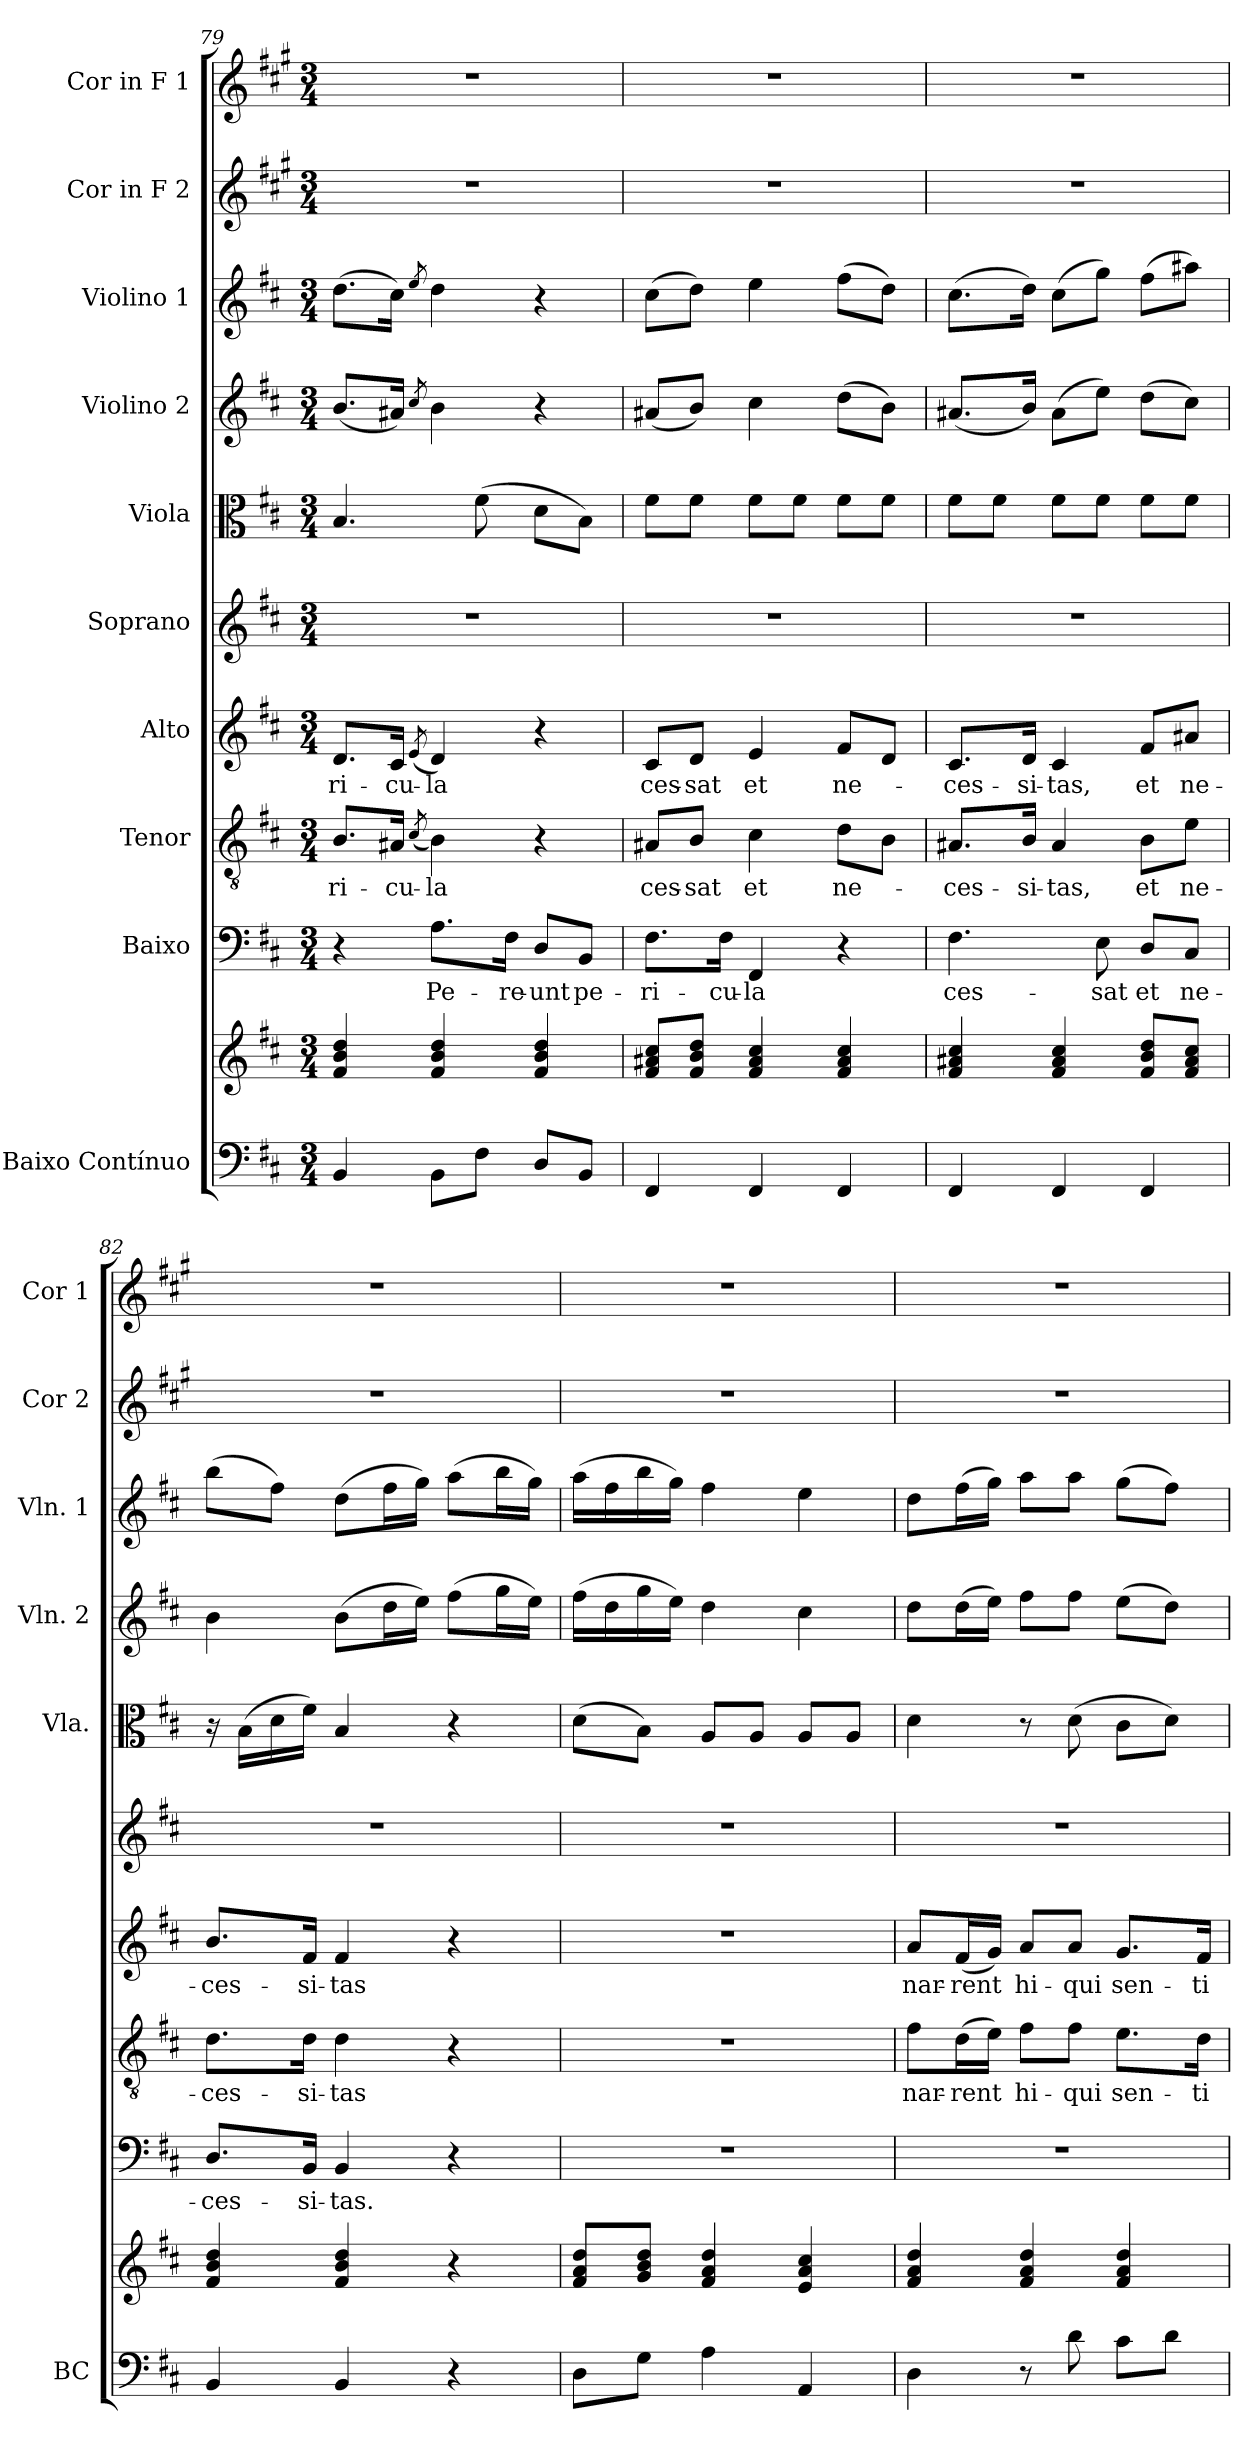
**kern	**kern	**kern	**text	**kern	**text	**kern	**text	**kern	**kern	**kern	**kern	**kern	**kern
*part10	*part10	*part9	*part9	*part8	*part8	*part7	*part7	*part6	*part5	*part4	*part3	*part2	*part1
*staff11	*staff10	*staff9	*staff9	*staff8	*staff8	*staff7	*staff7	*staff6	*staff5	*staff4	*staff3	*staff2	*staff1
*I"Baixo Contínuo	*	*I"Baixo	*	*I"Tenor	*	*I"Alto	*	*I"Soprano	*I"Viola	*I"Violino 2	*I"Violino 1	*I"Cor in F 2	*I"Cor in F 1
*I'BC	*	*	*	*	*	*	*	*	*I'Vla.	*I'Vln. 2	*I'Vln. 1	*I'Cor 2	*I'Cor 1
*clefF4	*clefG2	*clefF4	*	*clefGv2	*	*clefG2	*	*clefG2	*clefC3	*clefG2	*clefG2	*clefG2	*clefG2
*	*	*	*	*	*	*	*	*	*	*	*	*ITrd4c7	*ITrd4c7
*k[f#c#]	*k[f#c#]	*k[f#c#]	*	*k[f#c#]	*	*k[f#c#]	*	*k[f#c#]	*k[f#c#]	*k[f#c#]	*k[f#c#]	*k[f#c#]	*k[f#c#]
*D:	*D:	*D:	*	*D:	*	*D:	*	*D:	*D:	*D:	*D:	*D:	*D:
*M3/4	*M3/4	*M3/4	*	*M3/4	*	*M3/4	*	*M3/4	*M3/4	*M3/4	*M3/4	*M3/4	*M3/4
=79	=79	=79	=79	=79	=79	=79	=79	=79	=79	=79	=79	=79	=79
4BB/	4f#/ 4b/ 4dd/	4r	.	8.B/L	-ri-	8.d/L	-ri-	2.r	4.B/	(8.b/L	(8.dd\L	2.r	2.r
.	.	.	.	16A#X/Jk	-cu-	16c#/Jk	-cu-	.	.	16a#X/Jk)	16cc#\Jk)	.	.
.	.	.	.	(8qc#/	.	(8qe/	.	.	.	8qcc#/	8qee/	.	.
8BB\L	4f#/ 4b/ 4dd/	8.A\L	Pe-	4B\)	-la	4d/)	-la	.	.	4b\	4dd\	.	.
8F#\J	.	.	.	.	.	.	.	.	(8f#\	.	.	.	.
.	.	16F#\Jk	-re-	.	.	.	.	.	.	.	.	.	.
8D/L	4f#/ 4b/ 4dd/	8D/L	-unt	4r	.	4r	.	.	8d\L	4r	4r	.	.
8BB/J	.	8BB/J	pe-	.	.	.	.	.	8B\J)	.	.	.	.
=80	=80	=80	=80	=80	=80	=80	=80	=80	=80	=80	=80	=80	=80
4FF#/	8f#/ 8a#X/ 8cc#/L	8.F#\L	-ri-	8A#X/L	ces-	8c#/L	ces-	2.r	8f#\L	(8a#X/L	(8cc#\L	2.r	2.r
.	8f#/ 8b/ 8dd/J	.	.	8B/J	-sat	8d/J	-sat	.	8f#\J	8b/J)	8dd\J)	.	.
.	.	16F#\Jk	-cu-	.	.	.	.	.	.	.	.	.	.
4FF#/	4f#/ 4a#/ 4cc#/	4FF#/	-la	4c#\	et	4e/	et	.	8f#\L	4cc#\	4ee\	.	.
.	.	.	.	.	.	.	.	.	8f#\J	.	.	.	.
4FF#/	4f#/ 4a#/ 4cc#/	4r	.	8d\L	ne-	8f#/L	ne-	.	8f#\L	(8dd\L	(8ff#\L	.	.
.	.	.	.	8B\J	.	8d/J	.	.	8f#\J	8b\J)	8dd\J)	.	.
=81	=81	=81	=81	=81	=81	=81	=81	=81	=81	=81	=81	=81	=81
4FF#/	4f#/ 4a#X/ 4cc#/	4.F#\	ces-	8.A#X/L	-ces-	8.c#/L	-ces-	2.r	8f#\L	(8.a#X/L	(8.cc#\L	2.r	2.r
.	.	.	.	.	.	.	.	.	8f#\J	.	.	.	.
.	.	.	.	16B/Jk	-si-	16d/Jk	-si-	.	.	16b/Jk)	16dd\Jk)	.	.
4FF#/	4f#/ 4a#/ 4cc#/	.	.	4A#/	-tas,	4c#/	-tas,	.	8f#\L	(8a#\L	(8cc#\L	.	.
.	.	8E\	-sat	.	.	.	.	.	8f#\J	8ee\J)	8gg\J)	.	.
4FF#/	8f#/ 8b/ 8dd/L	8D/L	et	8B\L	et	8f#/L	et	.	8f#\L	(8dd\L	(8ff#\L	.	.
.	8f#/ 8a#/ 8cc#/J	8C#/J	ne-	8e\J	ne-	8a#X/J	ne-	.	8f#\J	8cc#\J)	8aa#X\J)	.	.
=82	=82	=82	=82	=82	=82	=82	=82	=82	=82	=82	=82	=82	=82
4BB/	4f#/ 4b/ 4dd/	8.D/L	-ces-	8.d\L	-ces-	8.b/L	-ces-	2.r	16r	4b\	(8bb\L	2.r	2.r
.	.	.	.	.	.	.	.	.	(16B\LL	.	.	.	.
.	.	.	.	.	.	.	.	.	16d\	.	8ff#\J)	.	.
.	.	16BB/Jk	-si-	16d\Jk	-si-	16f#/Jk	-si-	.	16f#\JJ)	.	.	.	.
4BB/	4f#/ 4b/ 4dd/	4BB/	-tas.	4d\	-tas	4f#/	-tas	.	4B/	(8b\L	(8dd\L	.	.
.	.	.	.	.	.	.	.	.	.	16dd\L	16ff#\L	.	.
.	.	.	.	.	.	.	.	.	.	16ee\JJ)	16gg\JJ)	.	.
4r	4r	4r	.	4r	.	4r	.	.	4r	(8ff#\L	(8aa\L	.	.
.	.	.	.	.	.	.	.	.	.	16gg\L	16bb\L	.	.
.	.	.	.	.	.	.	.	.	.	16ee\JJ)	16gg\JJ)	.	.
=83	=83	=83	=83	=83	=83	=83	=83	=83	=83	=83	=83	=83	=83
8D\L	8f#/ 8a/ 8dd/L	2.r	.	2.r	.	2.r	.	2.r	(8d\L	(16ff#\LL	(16aa\LL	2.r	2.r
.	.	.	.	.	.	.	.	.	.	16dd\	16ff#\	.	.
8G\J	8g/ 8b/ 8dd/J	.	.	.	.	.	.	.	8B\J)	16gg\	16bb\	.	.
.	.	.	.	.	.	.	.	.	.	16ee\JJ)	16gg\JJ)	.	.
4A\	4f#/ 4a/ 4dd/	.	.	.	.	.	.	.	8A/L	4dd\	4ff#\	.	.
.	.	.	.	.	.	.	.	.	8A/J	.	.	.	.
4AA/	4e/ 4a/ 4cc#/	.	.	.	.	.	.	.	8A/L	4cc#\	4ee\	.	.
.	.	.	.	.	.	.	.	.	8A/J	.	.	.	.
=84	=84	=84	=84	=84	=84	=84	=84	=84	=84	=84	=84	=84	=84
4D\	4f#/ 4a/ 4dd/	2.r	.	8f#\L	nar-	8a/L	nar-	2.r	4d\	8dd\L	8dd\L	2.r	2.r
.	.	.	.	(16d\L	-rent	(16f#/L	-rent	.	.	(16dd\L	(16ff#\L	.	.
.	.	.	.	16e\JJ)	.	16g/JJ)	.	.	.	16ee\JJ)	16gg\JJ)	.	.
8r	4f#/ 4a/ 4dd/	.	.	8f#\L	hi-	8a/L	hi-	.	8r	8ff#\L	8aa\L	.	.
8d\	.	.	.	8f#\J	-qui	8a/J	-qui	.	(8d\	8ff#\J	8aa\J	.	.
8c#\L	4f#/ 4a/ 4dd/	.	.	8.e\L	sen-	8.g/L	sen-	.	8c#\L	(8ee\L	(8gg\L	.	.
8d\J	.	.	.	.	.	.	.	.	8d\J)	8dd\J)	8ff#\J)	.	.
.	.	.	.	16d\Jk	-ti-	16f#/Jk	-ti-	.	.	.	.	.	.
=	=	=	=	=	=	=	=	=	=	=	=	=	=
*-	*-	*-	*-	*-	*-	*-	*-	*-	*-	*-	*-	*-	*-
